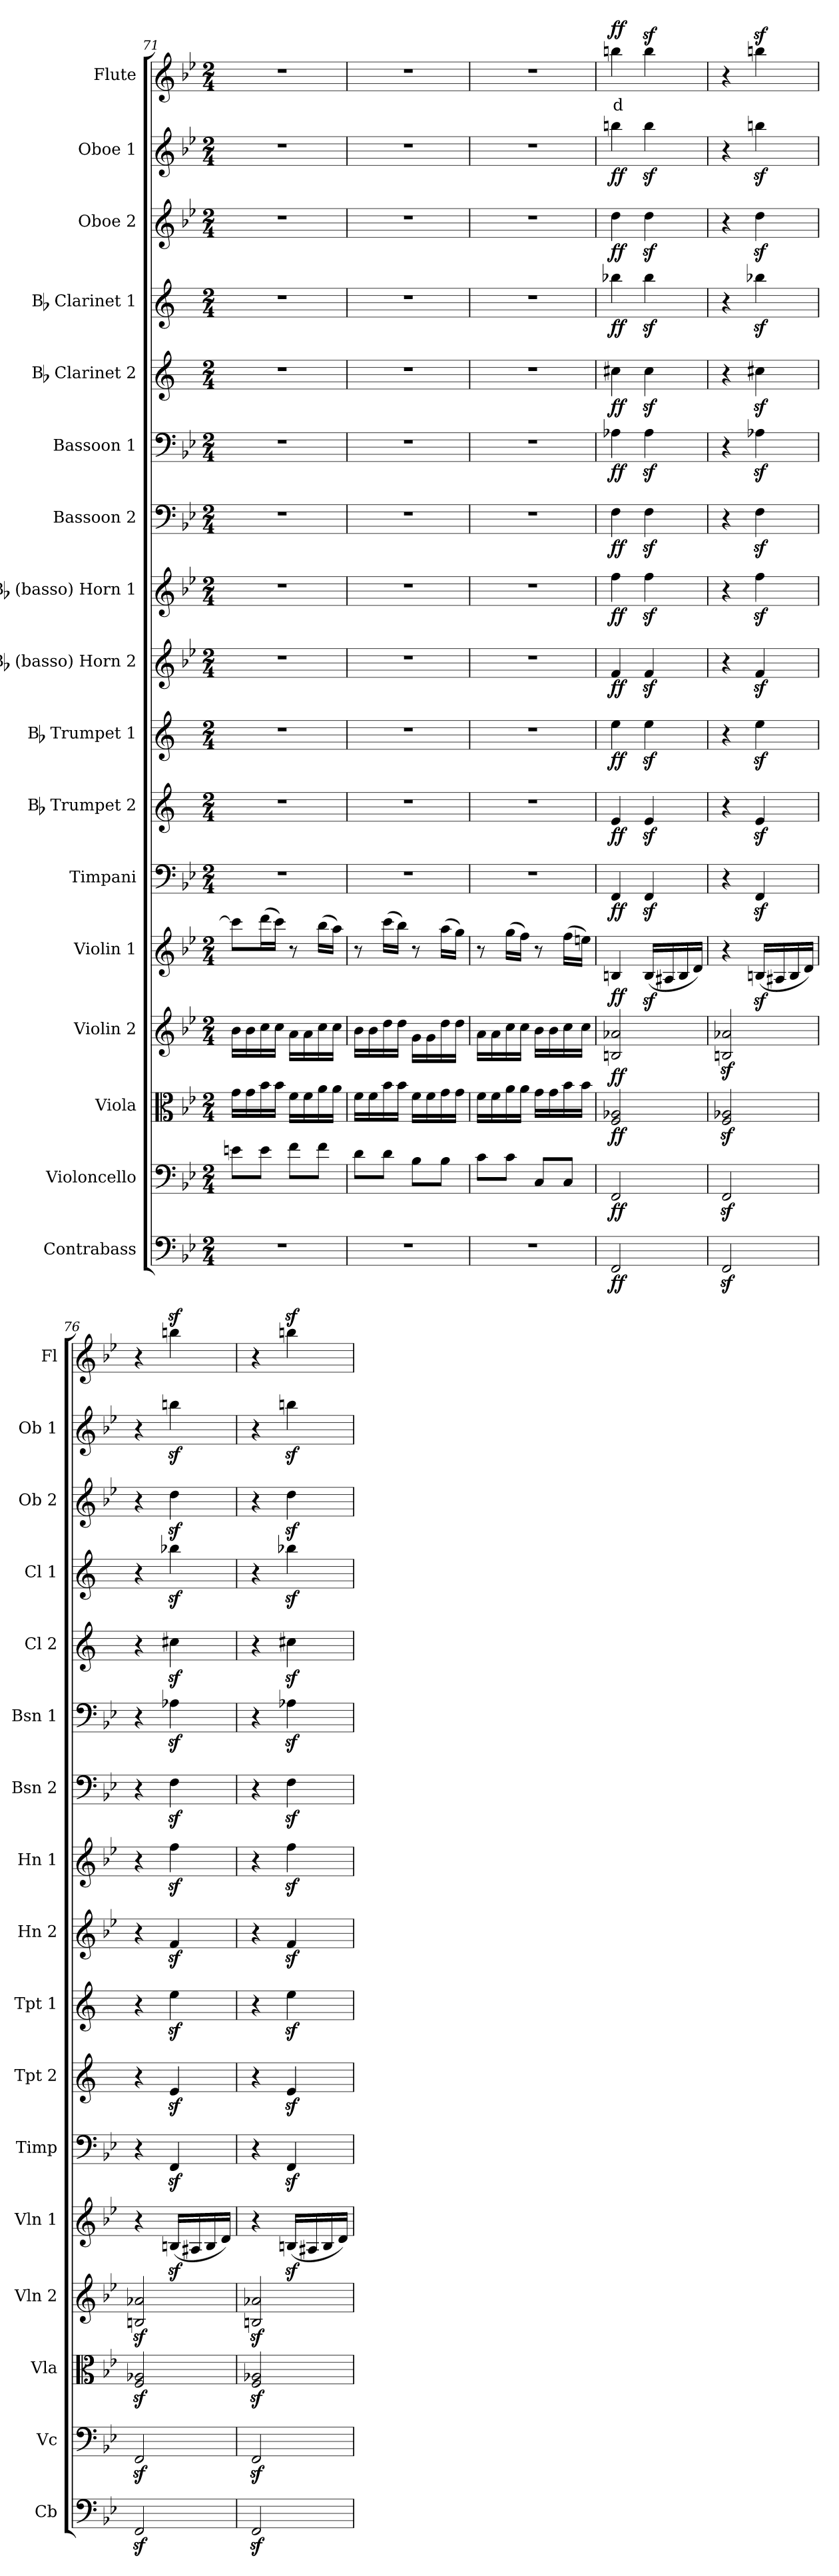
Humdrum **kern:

**kern	**dynam	**kern	**dynam	**kern	**dynam	**kern	**dynam	**kern	**dynam	**kern	**dynam	**kern	**dynam	**kern	**dynam	**kern	**dynam	**kern	**dynam	**kern	**dynam	**kern	**dynam	**kern	**dynam	**kern	**dynam	**kern	**dynam	**kern	**dynam	**kern	**text	**dynam
*part17	*part17	*part16	*part16	*part15	*part15	*part14	*part14	*part13	*part13	*part12	*part12	*part11	*part11	*part10	*part10	*part9	*part9	*part8	*part8	*part7	*part7	*part6	*part6	*part5	*part5	*part4	*part4	*part3	*part3	*part2	*part2	*part1	*part1	*part1
*staff17	*staff17	*staff16	*staff16	*staff15	*staff15	*staff14	*staff14	*staff13	*staff13	*staff12	*staff12	*staff11	*staff11	*staff10	*staff10	*staff9	*staff9	*staff8	*staff8	*staff7	*staff7	*staff6	*staff6	*staff5	*staff5	*staff4	*staff4	*staff3	*staff3	*staff2	*staff2	*staff1	*staff1	*staff1
*I"Contrabass	*	*I"Violoncello	*	*I"Viola	*	*I"Violin 2	*	*I"Violin 1	*	*I"Timpani	*	*I"Bb Trumpet 2	*	*I"Bb Trumpet 1	*	*I"Bb (basso) Horn 2	*	*I"Bb (basso) Horn 1	*	*I"Bassoon 2	*	*I"Bassoon 1	*	*I"Bb Clarinet 2	*	*I"Bb Clarinet 1	*	*I"Oboe 2	*	*I"Oboe 1	*	*I"Flute	*	*
*I'Cb	*	*I'Vc	*	*I'Vla	*	*I'Vln 2	*	*I'Vln 1	*	*I'Timp	*	*I'Tpt 2	*	*I'Tpt 1	*	*I'Hn 2	*	*I'Hn 1	*	*I'Bsn 2	*	*I'Bsn 1	*	*I'Cl 2	*	*I'Cl 1	*	*I'Ob 2	*	*I'Ob 1	*	*I'Fl	*	*
*clefF4	*	*clefF4	*	*clefC3	*	*clefG2	*	*clefG2	*	*clefF4	*	*clefG2	*	*clefG2	*	*clefG2	*	*clefG2	*	*clefF4	*	*clefF4	*	*clefG2	*	*clefG2	*	*clefG2	*	*clefG2	*	*clefG2	*	*
*ITrd7c12	*	*	*	*	*	*	*	*	*	*	*	*ITrd1c2	*	*ITrd1c2	*	*ITrd8c14	*	*ITrd8c14	*	*	*	*	*	*ITrd1c2	*	*ITrd1c2	*	*	*	*	*	*	*	*
*k[b-e-]	*	*k[b-e-]	*	*k[b-e-]	*	*k[b-e-]	*	*k[b-e-]	*	*k[b-e-]	*	*k[b-e-]	*	*k[b-e-]	*	*k[b-e-]	*	*k[b-e-]	*	*k[b-e-]	*	*k[b-e-]	*	*k[b-e-]	*	*k[b-e-]	*	*k[b-e-]	*	*k[b-e-]	*	*k[b-e-]	*	*
*M2/4	*	*M2/4	*	*M2/4	*	*M2/4	*	*M2/4	*	*M2/4	*	*M2/4	*	*M2/4	*	*M2/4	*	*M2/4	*	*M2/4	*	*M2/4	*	*M2/4	*	*M2/4	*	*M2/4	*	*M2/4	*	*M2/4	*	*
=71	=71	=71	=71	=71	=71	=71	=71	=71	=71	=71	=71	=71	=71	=71	=71	=71	=71	=71	=71	=71	=71	=71	=71	=71	=71	=71	=71	=71	=71	=71	=71	=71	=71	=71
2r	.	8en\L	.	16g\LL	.	16b-\LL	.	8ccc\L]	.	2r	.	2r	.	2r	.	2r	.	2r	.	2r	.	2r	.	2r	.	2r	.	2r	.	2r	.	2r	.	.
.	.	.	.	16g\	.	16b-\	.	.	.	.	.	.	.	.	.	.	.	.	.	.	.	.	.	.	.	.	.	.	.	.	.	.	.	.
.	.	8e\J	.	16b-\	.	16cc\	.	(16ddd\L	.	.	.	.	.	.	.	.	.	.	.	.	.	.	.	.	.	.	.	.	.	.	.	.	.	.
.	.	.	.	16b-\JJ	.	16cc\JJ	.	16ccc\JJ)	.	.	.	.	.	.	.	.	.	.	.	.	.	.	.	.	.	.	.	.	.	.	.	.	.	.
.	.	8f\L	.	16f\LL	.	16a\LL	.	8r	.	.	.	.	.	.	.	.	.	.	.	.	.	.	.	.	.	.	.	.	.	.	.	.	.	.
.	.	.	.	16f\	.	16a\	.	.	.	.	.	.	.	.	.	.	.	.	.	.	.	.	.	.	.	.	.	.	.	.	.	.	.	.
.	.	8f\J	.	16a\	.	16cc\	.	(16bb-\LL	.	.	.	.	.	.	.	.	.	.	.	.	.	.	.	.	.	.	.	.	.	.	.	.	.	.
.	.	.	.	16a\JJ	.	16cc\JJ	.	16aa\JJ)	.	.	.	.	.	.	.	.	.	.	.	.	.	.	.	.	.	.	.	.	.	.	.	.	.	.
=72	=72	=72	=72	=72	=72	=72	=72	=72	=72	=72	=72	=72	=72	=72	=72	=72	=72	=72	=72	=72	=72	=72	=72	=72	=72	=72	=72	=72	=72	=72	=72	=72	=72	=72
2r	.	8d\L	.	16f\LL	.	16b-\LL	.	8r	.	2r	.	2r	.	2r	.	2r	.	2r	.	2r	.	2r	.	2r	.	2r	.	2r	.	2r	.	2r	.	.
.	.	.	.	16f\	.	16b-\	.	.	.	.	.	.	.	.	.	.	.	.	.	.	.	.	.	.	.	.	.	.	.	.	.	.	.	.
.	.	8d\J	.	16b-\	.	16dd\	.	(16ccc\LL	.	.	.	.	.	.	.	.	.	.	.	.	.	.	.	.	.	.	.	.	.	.	.	.	.	.
.	.	.	.	16b-\JJ	.	16dd\JJ	.	16bb-\JJ)	.	.	.	.	.	.	.	.	.	.	.	.	.	.	.	.	.	.	.	.	.	.	.	.	.	.
.	.	8B-\L	.	16f\LL	.	16g\LL	.	8r	.	.	.	.	.	.	.	.	.	.	.	.	.	.	.	.	.	.	.	.	.	.	.	.	.	.
.	.	.	.	16f\	.	16g\	.	.	.	.	.	.	.	.	.	.	.	.	.	.	.	.	.	.	.	.	.	.	.	.	.	.	.	.
.	.	8B-\J	.	16g\	.	16dd\	.	(16aa\LL	.	.	.	.	.	.	.	.	.	.	.	.	.	.	.	.	.	.	.	.	.	.	.	.	.	.
.	.	.	.	16g\JJ	.	16dd\JJ	.	16gg\JJ)	.	.	.	.	.	.	.	.	.	.	.	.	.	.	.	.	.	.	.	.	.	.	.	.	.	.
=73	=73	=73	=73	=73	=73	=73	=73	=73	=73	=73	=73	=73	=73	=73	=73	=73	=73	=73	=73	=73	=73	=73	=73	=73	=73	=73	=73	=73	=73	=73	=73	=73	=73	=73
2r	.	8c\L	.	16f\LL	.	16a\LL	.	8r	.	2r	.	2r	.	2r	.	2r	.	2r	.	2r	.	2r	.	2r	.	2r	.	2r	.	2r	.	2r	.	.
.	.	.	.	16f\	.	16a\	.	.	.	.	.	.	.	.	.	.	.	.	.	.	.	.	.	.	.	.	.	.	.	.	.	.	.	.
.	.	8c\J	.	16a\	.	16cc\	.	(16gg\LL	.	.	.	.	.	.	.	.	.	.	.	.	.	.	.	.	.	.	.	.	.	.	.	.	.	.
.	.	.	.	16a\JJ	.	16cc\JJ	.	16ff\JJ)	.	.	.	.	.	.	.	.	.	.	.	.	.	.	.	.	.	.	.	.	.	.	.	.	.	.
.	.	8C/L	.	16g\LL	.	16b-\LL	.	8r	.	.	.	.	.	.	.	.	.	.	.	.	.	.	.	.	.	.	.	.	.	.	.	.	.	.
.	.	.	.	16g\	.	16b-\	.	.	.	.	.	.	.	.	.	.	.	.	.	.	.	.	.	.	.	.	.	.	.	.	.	.	.	.
.	.	8C/J	.	16b-\	.	16cc\	.	(16ff\LL	.	.	.	.	.	.	.	.	.	.	.	.	.	.	.	.	.	.	.	.	.	.	.	.	.	.
.	.	.	.	16b-\JJ	.	16cc\JJ	.	16een\JJ)	.	.	.	.	.	.	.	.	.	.	.	.	.	.	.	.	.	.	.	.	.	.	.	.	.	.
=74	=74	=74	=74	=74	=74	=74	=74	=74	=74	=74	=74	=74	=74	=74	=74	=74	=74	=74	=74	=74	=74	=74	=74	=74	=74	=74	=74	=74	=74	=74	=74	=74	=74	=74
!	!LO:DY:b	!	!LO:DY:b	!	!LO:DY:b	!	!LO:DY:b	!	!LO:DY:b	!	!LO:DY:b	!	!LO:DY:b	!	!LO:DY:b	!	!LO:DY:b	!	!LO:DY:b	!	!LO:DY:b	!	!LO:DY:b	!	!LO:DY:b	!	!LO:DY:b	!	!LO:DY:b	!	!LO:DY:b	!	!LO:LY:b:color=#FF0000	!LO:DY:b
2FFF/	ff	2FF/	ff	2F/ 2A-X/	ff	2Bn/ 2a-X/	ff	4Bn/	ff	4FF/	ff	4d/	ff	4dd\	ff	4F/	ff	4f\	ff	4F\	ff	4A-X\	ff	4bn\	ff	4aa-X\	ff	4dd\	ff	4bbn\	ff	4bbn\	d	ff
.	.	.	.	.	.	.	.	(16Bz</LL	.	4FFz</	.	4dz</	.	4ddz<\	.	4Fz</	.	4fz<\	.	4Fz<\	.	4A-z<\	.	4bz<\	.	4aa-z<\	.	4ddz<\	.	4bbz<\	.	4bbz<\	.	.
.	.	.	.	.	.	.	.	16A#X/	.	.	.	.	.	.	.	.	.	.	.	.	.	.	.	.	.	.	.	.	.	.	.	.	.	.
.	.	.	.	.	.	.	.	16B/	.	.	.	.	.	.	.	.	.	.	.	.	.	.	.	.	.	.	.	.	.	.	.	.	.	.
.	.	.	.	.	.	.	.	16d/JJ)	.	.	.	.	.	.	.	.	.	.	.	.	.	.	.	.	.	.	.	.	.	.	.	.	.	.
!!LO:PB:g=z
=75	=75	=75	=75	=75	=75	=75	=75	=75	=75	=75	=75	=75	=75	=75	=75	=75	=75	=75	=75	=75	=75	=75	=75	=75	=75	=75	=75	=75	=75	=75	=75	=75	=75	=75
2FFFz</	.	2FFz</	.	2F/z< 2A-X/z<	.	2Bn/z< 2a-X/z<	.	4r	.	4r	.	4r	.	4r	.	4r	.	4r	.	4r	.	4r	.	4r	.	4r	.	4r	.	4r	.	4r	.	.
.	.	.	.	.	.	.	.	(16Bnz</LL	.	4FFz</	.	4dz</	.	4ddz<\	.	4Fz</	.	4fz<\	.	4Fz<\	.	4A-Xz<\	.	4bnz<\	.	4aa-Xz<\	.	4ddz<\	.	4bbnz<\	.	4bbnz<\	.	.
.	.	.	.	.	.	.	.	16A#X/	.	.	.	.	.	.	.	.	.	.	.	.	.	.	.	.	.	.	.	.	.	.	.	.	.	.
.	.	.	.	.	.	.	.	16B/	.	.	.	.	.	.	.	.	.	.	.	.	.	.	.	.	.	.	.	.	.	.	.	.	.	.
.	.	.	.	.	.	.	.	16d/JJ)	.	.	.	.	.	.	.	.	.	.	.	.	.	.	.	.	.	.	.	.	.	.	.	.	.	.
=76	=76	=76	=76	=76	=76	=76	=76	=76	=76	=76	=76	=76	=76	=76	=76	=76	=76	=76	=76	=76	=76	=76	=76	=76	=76	=76	=76	=76	=76	=76	=76	=76	=76	=76
2FFFz</	.	2FFz</	.	2F/z< 2A-X/z<	.	2Bn/z< 2a-X/z<	.	4r	.	4r	.	4r	.	4r	.	4r	.	4r	.	4r	.	4r	.	4r	.	4r	.	4r	.	4r	.	4r	.	.
.	.	.	.	.	.	.	.	(16Bnz</LL	.	4FFz</	.	4dz</	.	4ddz<\	.	4Fz</	.	4fz<\	.	4Fz<\	.	4A-Xz<\	.	4bnz<\	.	4aa-Xz<\	.	4ddz<\	.	4bbnz<\	.	4bbnz<\	.	.
.	.	.	.	.	.	.	.	16A#X/	.	.	.	.	.	.	.	.	.	.	.	.	.	.	.	.	.	.	.	.	.	.	.	.	.	.
.	.	.	.	.	.	.	.	16B/	.	.	.	.	.	.	.	.	.	.	.	.	.	.	.	.	.	.	.	.	.	.	.	.	.	.
.	.	.	.	.	.	.	.	16d/JJ)	.	.	.	.	.	.	.	.	.	.	.	.	.	.	.	.	.	.	.	.	.	.	.	.	.	.
=77	=77	=77	=77	=77	=77	=77	=77	=77	=77	=77	=77	=77	=77	=77	=77	=77	=77	=77	=77	=77	=77	=77	=77	=77	=77	=77	=77	=77	=77	=77	=77	=77	=77	=77
2FFFz</	.	2FFz</	.	2F/z< 2A-X/z<	.	2Bn/z< 2a-X/z<	.	4r	.	4r	.	4r	.	4r	.	4r	.	4r	.	4r	.	4r	.	4r	.	4r	.	4r	.	4r	.	4r	.	.
.	.	.	.	.	.	.	.	(16Bnz</LL	.	4FFz</	.	4dz</	.	4ddz<\	.	4Fz</	.	4fz<\	.	4Fz<\	.	4A-Xz<\	.	4bnz<\	.	4aa-Xz<\	.	4ddz<\	.	4bbnz<\	.	4bbnz<\	.	.
.	.	.	.	.	.	.	.	16A#X/	.	.	.	.	.	.	.	.	.	.	.	.	.	.	.	.	.	.	.	.	.	.	.	.	.	.
.	.	.	.	.	.	.	.	16B/	.	.	.	.	.	.	.	.	.	.	.	.	.	.	.	.	.	.	.	.	.	.	.	.	.	.
.	.	.	.	.	.	.	.	16d/JJ)	.	.	.	.	.	.	.	.	.	.	.	.	.	.	.	.	.	.	.	.	.	.	.	.	.	.
=	=	=	=	=	=	=	=	=	=	=	=	=	=	=	=	=	=	=	=	=	=	=	=	=	=	=	=	=	=	=	=	=	=	=
*-	*-	*-	*-	*-	*-	*-	*-	*-	*-	*-	*-	*-	*-	*-	*-	*-	*-	*-	*-	*-	*-	*-	*-	*-	*-	*-	*-	*-	*-	*-	*-	*-	*-	*-
